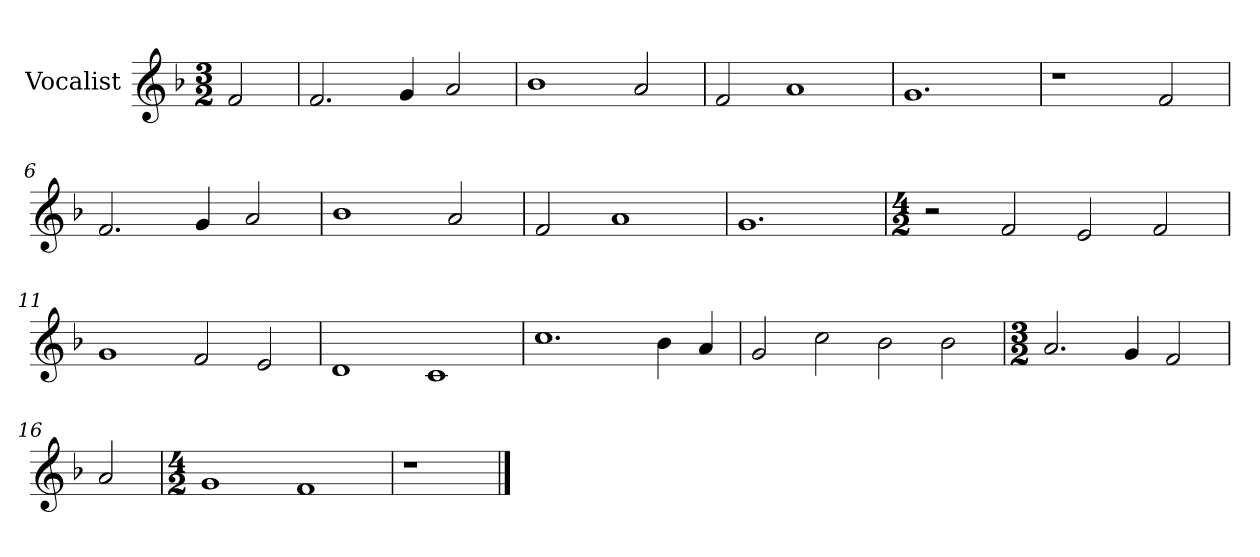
**kern
*part1
*staff1
*I"Vocalist
*k[b-]
*F:
*M3/2
=
2f
=1
2.f
4g
2a
=2
1b-
2a
=3
2f
1a
=4
1.g
=5
1r
2f
=6
2.f
4g
2a
=7
1b-
2a
=8
2f
1a
=9
1.g
=10
*M4/2
2r
2f
2e
2f
=11
1g
2f
2e
=12
1d
1c
=13
1.cc
4b-
4a
=14
2g
2cc
2b-
2b-
=15
*M3/2
2.a
4g
2f
=16
2a
=17
*M4/2
1g
1f
=18
1r
==
*-
